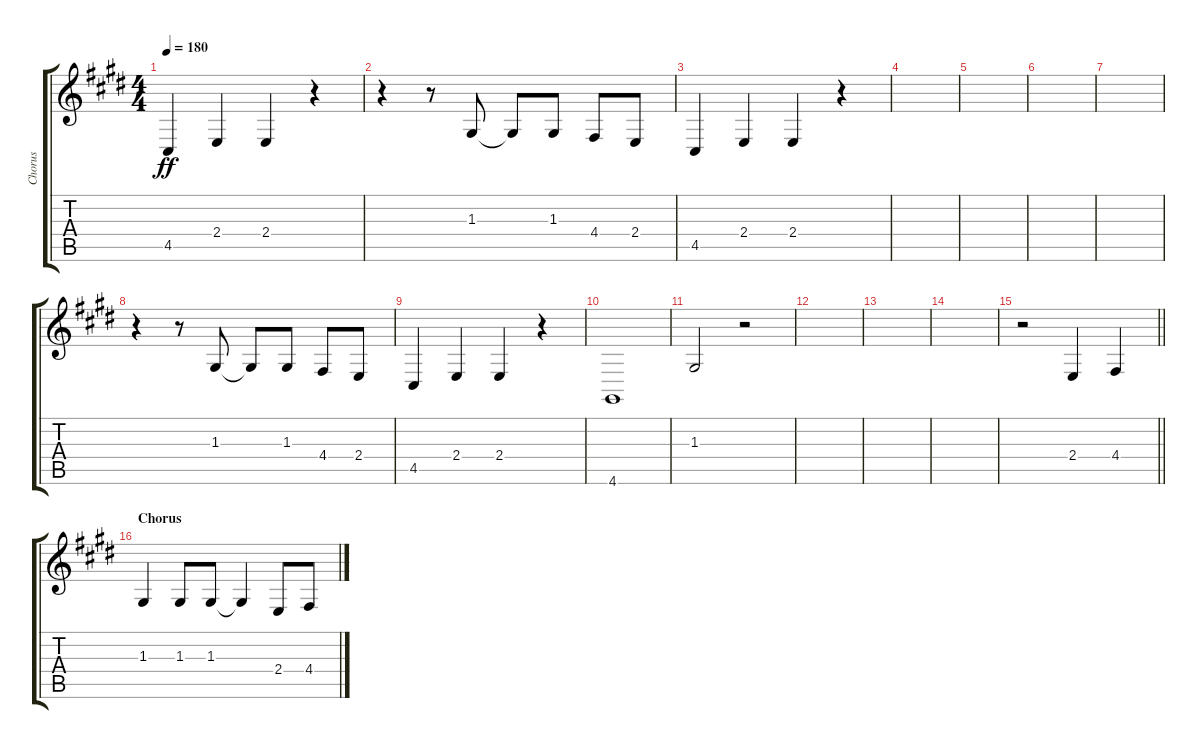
\track ("Chorus" "Chorus") {instrument altosax}
\staff {score tabs}
\tuning (E4 B3 G3 D3 A2 E2) {hide}
\ts (4 4)
\tempo 180
\clef g2
\ks e
4.5.4{dy ff} 2.4.4 2.4.4 r.4 |
r.4 r.8 1.3.8 1.3{t}.8 1.3.8 4.4.8 2.4.8 |
4.5.4 2.4.4 2.4.4 r.4 |
|
|
|
|
r.4 r.8 1.3.8 1.3{t}.8 1.3.8 4.4.8 2.4.8 |
4.5.4 2.4.4 2.4.4 r.4 |
4.6.1 |
1.3.2 r.2 |
|
|
|
\barLineRight lightlight
r.2 2.4.4 4.4.4 |
\section ("" "Chorus")
1.3.4 1.3.8 1.3.8 1.3{t}.4 2.4.8 4.4.8
